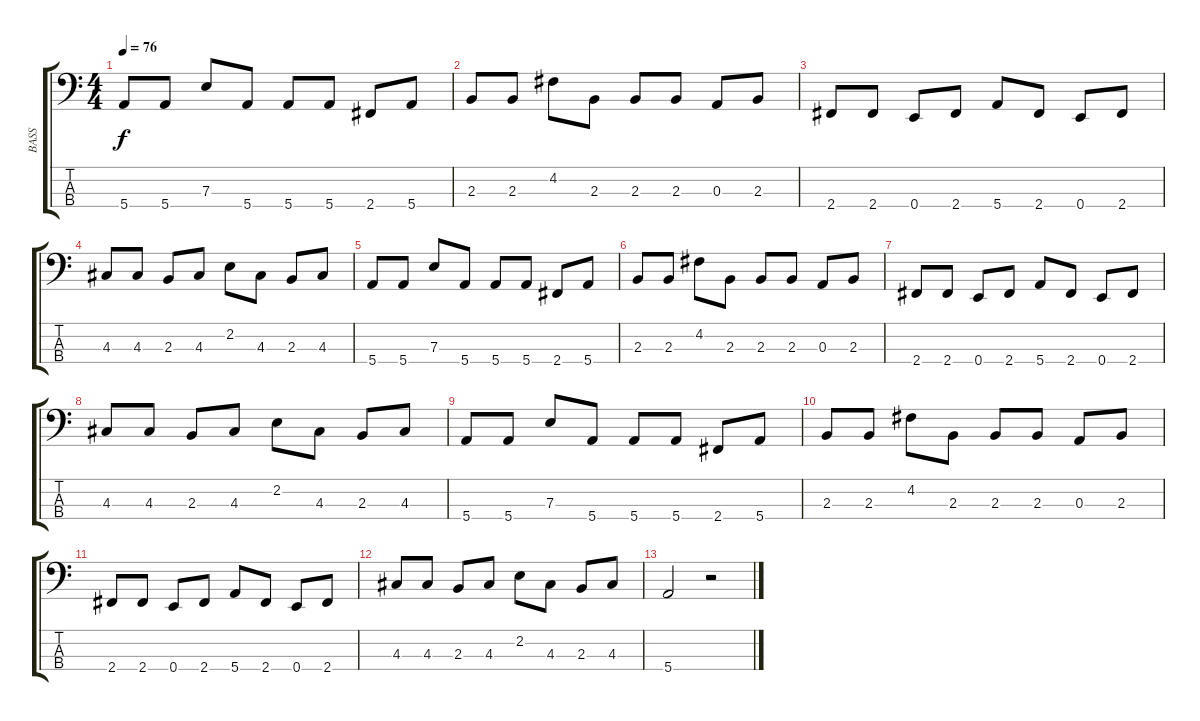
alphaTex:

\track ("BASS" "BASS") {instrument electricbasspick}
\staff {score tabs}
\tuning (G2 D2 A1 E1) {hide}
\ts (4 4)
\tempo 76
\clef f4
\ks c
5.4.8{dy f} 5.4.8 7.3.8 5.4.8 5.4.8 5.4.8 2.4.8 5.4.8 |
2.3.8 2.3.8 4.2.8 2.3.8 2.3.8 2.3.8 0.3.8 2.3.8 |
2.4.8 2.4.8 0.4.8 2.4.8 5.4.8 2.4.8 0.4.8 2.4.8 |
4.3.8 4.3.8 2.3.8 4.3.8 2.2.8 4.3.8 2.3.8 4.3.8 |
5.4.8 5.4.8 7.3.8 5.4.8 5.4.8 5.4.8 2.4.8 5.4.8 |
2.3.8 2.3.8 4.2.8 2.3.8 2.3.8 2.3.8 0.3.8 2.3.8 |
2.4.8 2.4.8 0.4.8 2.4.8 5.4.8 2.4.8 0.4.8 2.4.8 |
4.3.8 4.3.8 2.3.8 4.3.8 2.2.8 4.3.8 2.3.8 4.3.8 |
5.4.8 5.4.8 7.3.8 5.4.8 5.4.8 5.4.8 2.4.8 5.4.8 |
2.3.8 2.3.8 4.2.8 2.3.8 2.3.8 2.3.8 0.3.8 2.3.8 |
2.4.8 2.4.8 0.4.8 2.4.8 5.4.8 2.4.8 0.4.8 2.4.8 |
4.3.8 4.3.8 2.3.8 4.3.8 2.2.8 4.3.8 2.3.8 4.3.8 |
5.4.2 r.2
